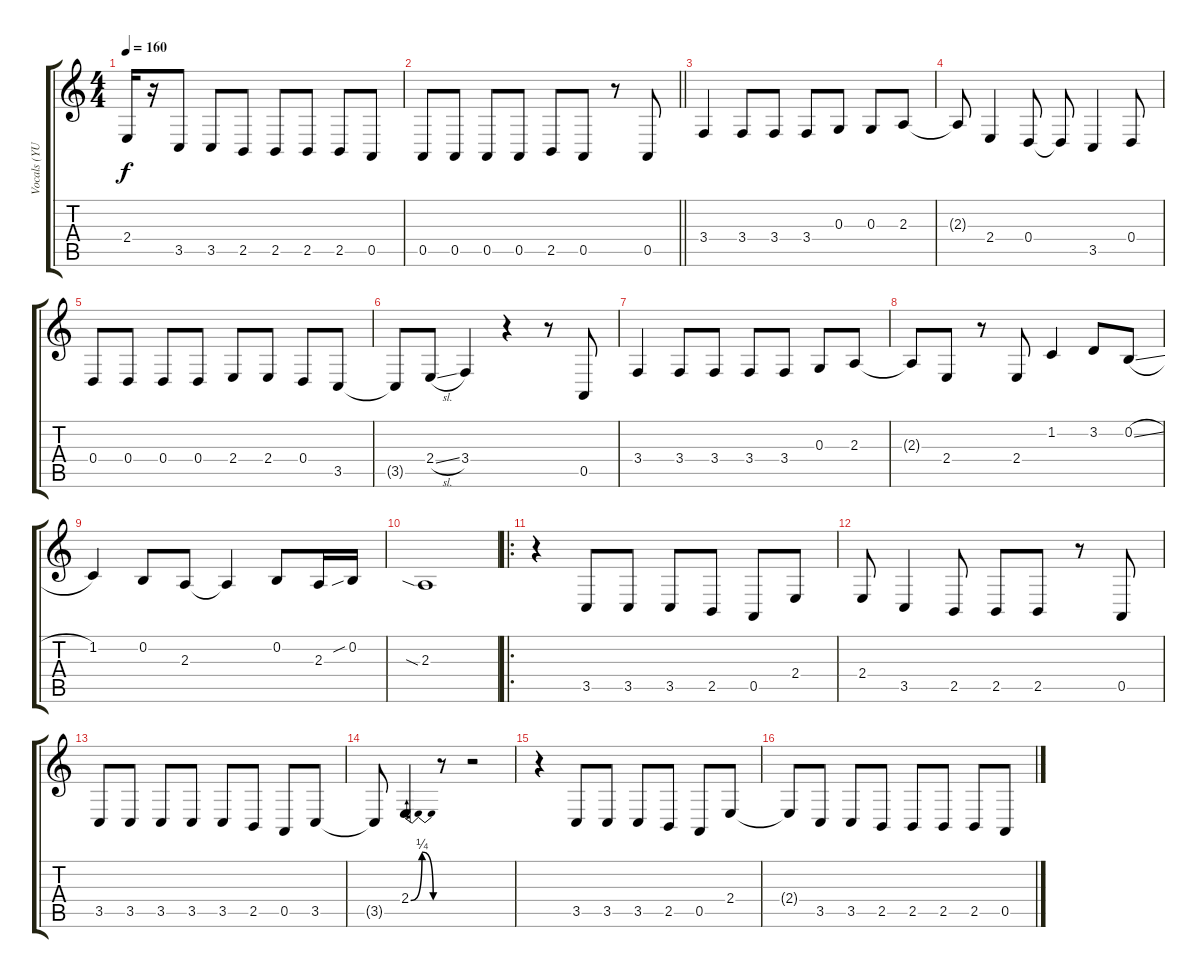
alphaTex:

\track ("Vocals (YUKI)" "Vocals (YU") {instrument tenorsax}
\staff {score tabs}
\tuning (E4 B3 G3 D3 A2 E2) {hide}
\ts (4 4)
\tempo 160
\clef g2
\ks c
2.4{t}.16{dy f} r.16 3.5.8 3.5.8 2.5.8 2.5.8 2.5.8 2.5.8 0.5.8 |
\barLineRight lightlight
0.5.8 0.5.8 0.5.8 0.5.8 2.5.8 0.5.8 r.8 0.5.8 |
3.4.4 3.4.8 3.4.8 3.4.8 0.3.8 0.3.8 2.3.8 |
2.3{t}.8 2.4.4 0.4.8 0.4{t}.8 3.5.4 0.4.8 |
0.4.8 0.4.8 0.4.8 0.4.8 2.4.8 2.4.8 0.4.8 3.5.8 |
3.5{t}.8 2.4{sl}.8 3.4.4 r.4 r.8 0.5.8 |
3.4.4 3.4.8 3.4.8 3.4.8 3.4.8 0.3.8 2.3.8 |
2.3{t}.8 2.4.8 r.8 2.4.8 1.2.4 3.2.8 0.2{sl}.8 |
1.2.4 0.2.8 2.3.8 2.3{t}.4 0.2.8 2.3.16 0.2{sib}.16 |
2.3{sia}.1 |
\ro
r.4 3.5.8 3.5.8 3.5.8 2.5.8 0.5.8 2.4.8 |
2.4.8 3.5.4 2.5.8 2.5.8 2.5.8 r.8 0.5.8 |
3.5.8 3.5.8 3.5.8 3.5.8 3.5.8 2.5.8 0.5.8 3.5.8 |
3.5{t}.8 2.4{be (bendrelease 0 0 15 1 15 1 60 0)}.4 r.8 r.2 |
r.4 3.5.8 3.5.8 3.5.8 2.5.8 0.5.8 2.4.8 |
2.4{t}.8 3.5.8 3.5.8 2.5.8 2.5.8 2.5.8 2.5.8 0.5.8
